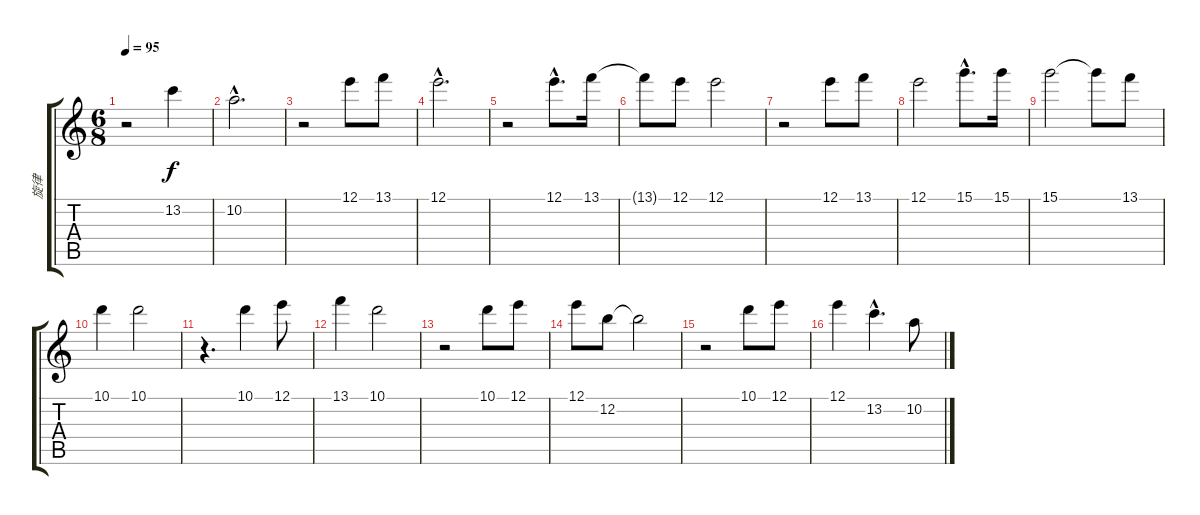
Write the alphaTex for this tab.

\track ("旋律" "旋律") {instrument acousticguitarnylon}
\staff {score tabs}
\tuning (E4 B3 G3 D3 A2 E2) {hide}
\ts (6 8)
\tempo 95
\clef g2
\ks c
r.2{dy f} 13.2.4 |
10.2{hac}.2{d} |
r.2 12.1.8 13.1.8 |
12.1{hac}.2{d} |
r.2 12.1{hac}.8{d} 13.1.16 |
13.1{t}.8 12.1.8 12.1.2 |
r.2 12.1.8 13.1.8 |
12.1.2 15.1{hac}.8{d} 15.1.16 |
15.1.2 15.1{t}.8 13.1.8 |
10.1.4 10.1.2 |
r.4{d} 10.1.4 12.1.8 |
13.1.4 10.1.2 |
r.2 10.1.8 12.1.8 |
12.1.8 12.2.8 12.2{t}.2 |
r.2 10.1.8 12.1.8 |
12.1.4 13.2{hac}.4{d} 10.2.8
